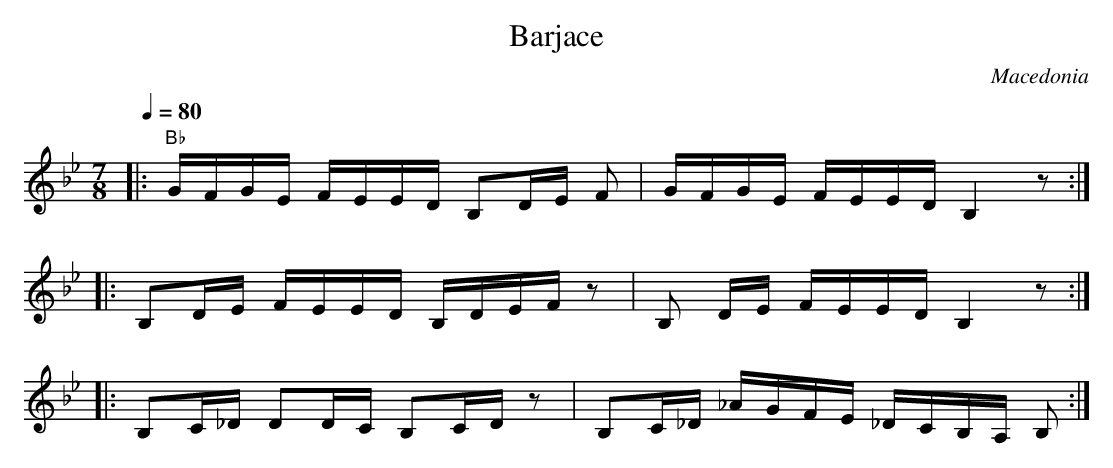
X:1
T: Barjace
O: Macedonia
M: 7/8
L: 1/8
Q:1/4=80
K: Bb
|:"Bb" !drum! G/F/G/E/ F/E/E/D/ B,D/E/ F| G/F/G/E/ F/E/E/D/ B,2 z:|
|:B,D/E/ F/E/E/D/  B,/D/E/F/ z| B, D/E/ F/E/E/D/  B,2 z:|
|:B,C/_D/ DD/C/ B,C/D/ z|B,C/_D/ _A/G/F/E/ _D/C/B,/A,/ B, :|
